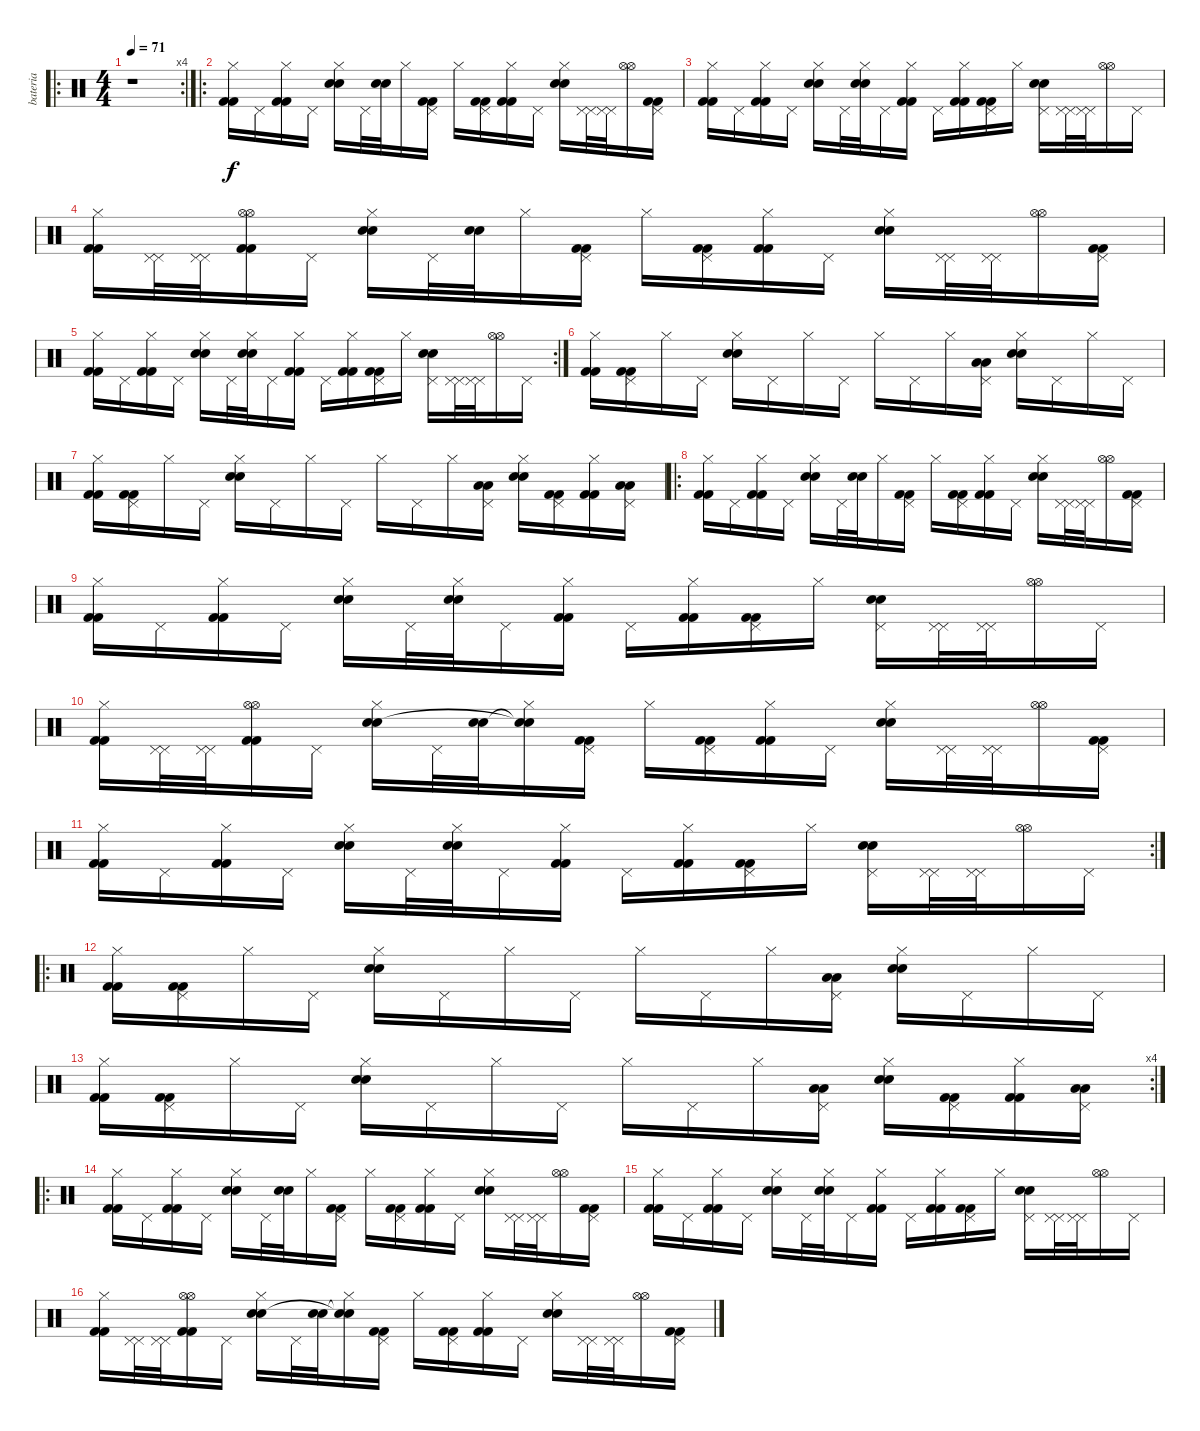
\track ("bateria" "bateria") {instrument percussion}
\staff {score}
\articulation defaults
\ro
\rc 4
\ts (4 4)
\tempo 71
\clef neutral
\ks c
r.1{dy f} |
\ro
("Hi-Hat (closed)" "Kick (hit) 2" "Kick (hit) 2").16 "Pedal Hi-Hat (hit)".16 ("Hi-Hat (closed)" "Kick (hit) 2" "Kick (hit) 2").16 "Pedal Hi-Hat (hit)".16 ("Hi-Hat (closed)" "Electric Snare (hit)" "Electric Snare (hit)").16 "Pedal Hi-Hat (hit)".32 ("Electric Snare (hit)" "Electric Snare (hit)").32 "Hi-Hat (closed)".16 ("Pedal Hi-Hat (hit)" "Kick (hit) 2" "Kick (hit) 2").16 "Hi-Hat (closed)".16 ("Pedal Hi-Hat (hit)" "Kick (hit) 2" "Kick (hit) 2").16 ("Hi-Hat (closed)" "Kick (hit) 2" "Kick (hit) 2").16 "Pedal Hi-Hat (hit)".16 ("Hi-Hat (closed)" "Electric Snare (hit)" "Electric Snare (hit)").16 ("Pedal Hi-Hat (hit)" "Pedal Hi-Hat (hit)").32 ("Pedal Hi-Hat (hit)" "Pedal Hi-Hat (hit)").32 ("Hi-Hat (open)" "Hi-Hat (open)").16 ("Pedal Hi-Hat (hit)" "Kick (hit) 2" "Kick (hit) 2").16 |
("Hi-Hat (closed)" "Kick (hit) 2" "Kick (hit) 2").16 "Pedal Hi-Hat (hit)".16 ("Hi-Hat (closed)" "Kick (hit) 2" "Kick (hit) 2").16 "Pedal Hi-Hat (hit)".16 ("Hi-Hat (closed)" "Electric Snare (hit)" "Electric Snare (hit)").16 "Pedal Hi-Hat (hit)".32 ("Hi-Hat (closed)" "Electric Snare (hit)" "Electric Snare (hit)").32 "Pedal Hi-Hat (hit)".16 ("Hi-Hat (closed)" "Kick (hit) 2" "Kick (hit) 2").16 "Pedal Hi-Hat (hit)".16 ("Hi-Hat (closed)" "Kick (hit) 2" "Kick (hit) 2").16 ("Pedal Hi-Hat (hit)" "Kick (hit) 2" "Kick (hit) 2").16 "Hi-Hat (closed)".16 ("Pedal Hi-Hat (hit)" "Electric Snare (hit)" "Electric Snare (hit)").16 ("Pedal Hi-Hat (hit)" "Pedal Hi-Hat (hit)").32 ("Pedal Hi-Hat (hit)" "Pedal Hi-Hat (hit)").32 ("Hi-Hat (open)" "Hi-Hat (open)").16 "Pedal Hi-Hat (hit)".16 |
("Hi-Hat (closed)" "Kick (hit) 2" "Kick (hit) 2").16 ("Pedal Hi-Hat (hit)" "Pedal Hi-Hat (hit)").32 ("Pedal Hi-Hat (hit)" "Pedal Hi-Hat (hit)").32 ("Hi-Hat (open)" "Hi-Hat (open)" "Kick (hit) 2" "Kick (hit) 2").16 "Pedal Hi-Hat (hit)".16 ("Hi-Hat (closed)" "Electric Snare (hit)" "Electric Snare (hit)").16 "Pedal Hi-Hat (hit)".32 ("Electric Snare (hit)" "Electric Snare (hit)").32 "Hi-Hat (closed)".16 ("Pedal Hi-Hat (hit)" "Kick (hit) 2" "Kick (hit) 2").16 "Hi-Hat (closed)".16 ("Pedal Hi-Hat (hit)" "Kick (hit) 2" "Kick (hit) 2").16 ("Hi-Hat (closed)" "Kick (hit) 2" "Kick (hit) 2").16 "Pedal Hi-Hat (hit)".16 ("Hi-Hat (closed)" "Electric Snare (hit)" "Electric Snare (hit)").16 ("Pedal Hi-Hat (hit)" "Pedal Hi-Hat (hit)").32 ("Pedal Hi-Hat (hit)" "Pedal Hi-Hat (hit)").32 ("Hi-Hat (open)" "Hi-Hat (open)").16 ("Pedal Hi-Hat (hit)" "Kick (hit) 2" "Kick (hit) 2").16 |
\rc 2
("Hi-Hat (closed)" "Kick (hit) 2" "Kick (hit) 2").16 "Pedal Hi-Hat (hit)".16 ("Hi-Hat (closed)" "Kick (hit) 2" "Kick (hit) 2").16 "Pedal Hi-Hat (hit)".16 ("Hi-Hat (closed)" "Electric Snare (hit)" "Electric Snare (hit)").16 "Pedal Hi-Hat (hit)".32 ("Hi-Hat (closed)" "Electric Snare (hit)" "Electric Snare (hit)").32 "Pedal Hi-Hat (hit)".16 ("Hi-Hat (closed)" "Kick (hit) 2" "Kick (hit) 2").16 "Pedal Hi-Hat (hit)".16 ("Hi-Hat (closed)" "Kick (hit) 2" "Kick (hit) 2").16 ("Pedal Hi-Hat (hit)" "Kick (hit) 2" "Kick (hit) 2").16 "Hi-Hat (closed)".16 ("Pedal Hi-Hat (hit)" "Electric Snare (hit)" "Electric Snare (hit)").16 ("Pedal Hi-Hat (hit)" "Pedal Hi-Hat (hit)").32 ("Pedal Hi-Hat (hit)" "Pedal Hi-Hat (hit)").32 ("Hi-Hat (open)" "Hi-Hat (open)").16 "Pedal Hi-Hat (hit)".16 |
("Hi-Hat (closed)" "Kick (hit) 2" "Kick (hit) 2").16 ("Pedal Hi-Hat (hit)" "Kick (hit) 2" "Kick (hit) 2").16 "Hi-Hat (closed)".16 "Pedal Hi-Hat (hit)".16 ("Hi-Hat (closed)" "Electric Snare (hit)" "Electric Snare (hit)").16 "Pedal Hi-Hat (hit)".16 "Hi-Hat (closed)".16 "Pedal Hi-Hat (hit)".16 "Hi-Hat (closed)".16 "Pedal Hi-Hat (hit)".16 "Hi-Hat (closed)".16 ("Pedal Hi-Hat (hit)" "Low Tom (hit)" "Low Tom (hit)").16 ("Hi-Hat (closed)" "Electric Snare (hit)" "Electric Snare (hit)").16 "Pedal Hi-Hat (hit)".16 "Hi-Hat (closed)".16 "Pedal Hi-Hat (hit)".16 |
("Hi-Hat (closed)" "Kick (hit) 2" "Kick (hit) 2").16 ("Pedal Hi-Hat (hit)" "Kick (hit) 2" "Kick (hit) 2").16 "Hi-Hat (closed)".16 "Pedal Hi-Hat (hit)".16 ("Hi-Hat (closed)" "Electric Snare (hit)" "Electric Snare (hit)").16 "Pedal Hi-Hat (hit)".16 "Hi-Hat (closed)".16 "Pedal Hi-Hat (hit)".16 "Hi-Hat (closed)".16 "Pedal Hi-Hat (hit)".16 "Hi-Hat (closed)".16 ("Pedal Hi-Hat (hit)" "Low Tom (hit)" "Low Tom (hit)").16 ("Hi-Hat (closed)" "Electric Snare (hit)" "Electric Snare (hit)").16 ("Pedal Hi-Hat (hit)" "Kick (hit) 2" "Kick (hit) 2").16 ("Hi-Hat (closed)" "Kick (hit) 2" "Kick (hit) 2").16 ("Pedal Hi-Hat (hit)" "Low Tom (hit)" "Low Tom (hit)").16 |
\ro
("Hi-Hat (closed)" "Kick (hit) 2" "Kick (hit) 2").16 "Pedal Hi-Hat (hit)".16 ("Hi-Hat (closed)" "Kick (hit) 2" "Kick (hit) 2").16 "Pedal Hi-Hat (hit)".16 ("Hi-Hat (closed)" "Electric Snare (hit)" "Electric Snare (hit)").16 "Pedal Hi-Hat (hit)".32 ("Electric Snare (hit)" "Electric Snare (hit)").32 "Hi-Hat (closed)".16 ("Pedal Hi-Hat (hit)" "Kick (hit) 2" "Kick (hit) 2").16 "Hi-Hat (closed)".16 ("Pedal Hi-Hat (hit)" "Kick (hit) 2" "Kick (hit) 2").16 ("Hi-Hat (closed)" "Kick (hit) 2" "Kick (hit) 2").16 "Pedal Hi-Hat (hit)".16 ("Hi-Hat (closed)" "Electric Snare (hit)" "Electric Snare (hit)").16 ("Pedal Hi-Hat (hit)" "Pedal Hi-Hat (hit)").32 ("Pedal Hi-Hat (hit)" "Pedal Hi-Hat (hit)").32 ("Hi-Hat (open)" "Hi-Hat (open)").16 ("Pedal Hi-Hat (hit)" "Kick (hit) 2" "Kick (hit) 2").16 |
("Hi-Hat (closed)" "Kick (hit) 2" "Kick (hit) 2").16 "Pedal Hi-Hat (hit)".16 ("Hi-Hat (closed)" "Kick (hit) 2" "Kick (hit) 2").16 "Pedal Hi-Hat (hit)".16 ("Hi-Hat (closed)" "Electric Snare (hit)" "Electric Snare (hit)").16 "Pedal Hi-Hat (hit)".32 ("Hi-Hat (closed)" "Electric Snare (hit)" "Electric Snare (hit)").32 "Pedal Hi-Hat (hit)".16 ("Hi-Hat (closed)" "Kick (hit) 2" "Kick (hit) 2").16 "Pedal Hi-Hat (hit)".16 ("Hi-Hat (closed)" "Kick (hit) 2" "Kick (hit) 2").16 ("Pedal Hi-Hat (hit)" "Kick (hit) 2" "Kick (hit) 2").16 "Hi-Hat (closed)".16 ("Pedal Hi-Hat (hit)" "Electric Snare (hit)" "Electric Snare (hit)").16 ("Pedal Hi-Hat (hit)" "Pedal Hi-Hat (hit)").32 ("Pedal Hi-Hat (hit)" "Pedal Hi-Hat (hit)").32 ("Hi-Hat (open)" "Hi-Hat (open)").16 "Pedal Hi-Hat (hit)".16 |
("Hi-Hat (closed)" "Kick (hit) 2" "Kick (hit) 2").16 ("Pedal Hi-Hat (hit)" "Pedal Hi-Hat (hit)").32 ("Pedal Hi-Hat (hit)" "Pedal Hi-Hat (hit)").32 ("Hi-Hat (open)" "Hi-Hat (open)" "Kick (hit) 2" "Kick (hit) 2").16 "Pedal Hi-Hat (hit)".16 ("Hi-Hat (closed)" "Electric Snare (hit)" "Electric Snare (hit)").16 "Pedal Hi-Hat (hit)".32 ("Electric Snare (hit)" "Electric Snare (hit)").32 ("Hi-Hat (closed)" "Electric Snare (hit)"{t} "Electric Snare (hit)"{t}).16 ("Pedal Hi-Hat (hit)" "Kick (hit) 2" "Kick (hit) 2").16 "Hi-Hat (closed)".16 ("Pedal Hi-Hat (hit)" "Kick (hit) 2" "Kick (hit) 2").16 ("Hi-Hat (closed)" "Kick (hit) 2" "Kick (hit) 2").16 "Pedal Hi-Hat (hit)".16 ("Hi-Hat (closed)" "Electric Snare (hit)" "Electric Snare (hit)").16 ("Pedal Hi-Hat (hit)" "Pedal Hi-Hat (hit)").32 ("Pedal Hi-Hat (hit)" "Pedal Hi-Hat (hit)").32 ("Hi-Hat (open)" "Hi-Hat (open)").16 ("Pedal Hi-Hat (hit)" "Kick (hit) 2" "Kick (hit) 2").16 |
\rc 2
("Hi-Hat (closed)" "Kick (hit) 2" "Kick (hit) 2").16 "Pedal Hi-Hat (hit)".16 ("Hi-Hat (closed)" "Kick (hit) 2" "Kick (hit) 2").16 "Pedal Hi-Hat (hit)".16 ("Hi-Hat (closed)" "Electric Snare (hit)" "Electric Snare (hit)").16 "Pedal Hi-Hat (hit)".32 ("Hi-Hat (closed)" "Electric Snare (hit)" "Electric Snare (hit)").32 "Pedal Hi-Hat (hit)".16 ("Hi-Hat (closed)" "Kick (hit) 2" "Kick (hit) 2").16 "Pedal Hi-Hat (hit)".16 ("Hi-Hat (closed)" "Kick (hit) 2" "Kick (hit) 2").16 ("Pedal Hi-Hat (hit)" "Kick (hit) 2" "Kick (hit) 2").16 "Hi-Hat (closed)".16 ("Pedal Hi-Hat (hit)" "Electric Snare (hit)" "Electric Snare (hit)").16 ("Pedal Hi-Hat (hit)" "Pedal Hi-Hat (hit)").32 ("Pedal Hi-Hat (hit)" "Pedal Hi-Hat (hit)").32 ("Hi-Hat (open)" "Hi-Hat (open)").16 "Pedal Hi-Hat (hit)".16 |
\ro
("Hi-Hat (closed)" "Kick (hit) 2" "Kick (hit) 2").16 ("Pedal Hi-Hat (hit)" "Kick (hit) 2" "Kick (hit) 2").16 "Hi-Hat (closed)".16 "Pedal Hi-Hat (hit)".16 ("Hi-Hat (closed)" "Electric Snare (hit)" "Electric Snare (hit)").16 "Pedal Hi-Hat (hit)".16 "Hi-Hat (closed)".16 "Pedal Hi-Hat (hit)".16 "Hi-Hat (closed)".16 "Pedal Hi-Hat (hit)".16 "Hi-Hat (closed)".16 ("Pedal Hi-Hat (hit)" "Low Tom (hit)" "Low Tom (hit)").16 ("Hi-Hat (closed)" "Electric Snare (hit)" "Electric Snare (hit)").16 "Pedal Hi-Hat (hit)".16 "Hi-Hat (closed)".16 "Pedal Hi-Hat (hit)".16 |
\rc 4
("Hi-Hat (closed)" "Kick (hit) 2" "Kick (hit) 2").16 ("Pedal Hi-Hat (hit)" "Kick (hit) 2" "Kick (hit) 2").16 "Hi-Hat (closed)".16 "Pedal Hi-Hat (hit)".16 ("Hi-Hat (closed)" "Electric Snare (hit)" "Electric Snare (hit)").16 "Pedal Hi-Hat (hit)".16 "Hi-Hat (closed)".16 "Pedal Hi-Hat (hit)".16 "Hi-Hat (closed)".16 "Pedal Hi-Hat (hit)".16 "Hi-Hat (closed)".16 ("Pedal Hi-Hat (hit)" "Low Tom (hit)" "Low Tom (hit)").16 ("Hi-Hat (closed)" "Electric Snare (hit)" "Electric Snare (hit)").16 ("Pedal Hi-Hat (hit)" "Kick (hit) 2" "Kick (hit) 2").16 ("Hi-Hat (closed)" "Kick (hit) 2" "Kick (hit) 2").16 ("Pedal Hi-Hat (hit)" "Low Tom (hit)" "Low Tom (hit)").16 |
\ro
("Hi-Hat (closed)" "Kick (hit) 2" "Kick (hit) 2").16 "Pedal Hi-Hat (hit)".16 ("Hi-Hat (closed)" "Kick (hit) 2" "Kick (hit) 2").16 "Pedal Hi-Hat (hit)".16 ("Hi-Hat (closed)" "Electric Snare (hit)" "Electric Snare (hit)").16 "Pedal Hi-Hat (hit)".32 ("Electric Snare (hit)" "Electric Snare (hit)").32 "Hi-Hat (closed)".16 ("Pedal Hi-Hat (hit)" "Kick (hit) 2" "Kick (hit) 2").16 "Hi-Hat (closed)".16 ("Pedal Hi-Hat (hit)" "Kick (hit) 2" "Kick (hit) 2").16 ("Hi-Hat (closed)" "Kick (hit) 2" "Kick (hit) 2").16 "Pedal Hi-Hat (hit)".16 ("Hi-Hat (closed)" "Electric Snare (hit)" "Electric Snare (hit)").16 ("Pedal Hi-Hat (hit)" "Pedal Hi-Hat (hit)").32 ("Pedal Hi-Hat (hit)" "Pedal Hi-Hat (hit)").32 ("Hi-Hat (open)" "Hi-Hat (open)").16 ("Pedal Hi-Hat (hit)" "Kick (hit) 2" "Kick (hit) 2").16 |
("Hi-Hat (closed)" "Kick (hit) 2" "Kick (hit) 2").16 "Pedal Hi-Hat (hit)".16 ("Hi-Hat (closed)" "Kick (hit) 2" "Kick (hit) 2").16 "Pedal Hi-Hat (hit)".16 ("Hi-Hat (closed)" "Electric Snare (hit)" "Electric Snare (hit)").16 "Pedal Hi-Hat (hit)".32 ("Hi-Hat (closed)" "Electric Snare (hit)" "Electric Snare (hit)").32 "Pedal Hi-Hat (hit)".16 ("Hi-Hat (closed)" "Kick (hit) 2" "Kick (hit) 2").16 "Pedal Hi-Hat (hit)".16 ("Hi-Hat (closed)" "Kick (hit) 2" "Kick (hit) 2").16 ("Pedal Hi-Hat (hit)" "Kick (hit) 2" "Kick (hit) 2").16 "Hi-Hat (closed)".16 ("Pedal Hi-Hat (hit)" "Electric Snare (hit)" "Electric Snare (hit)").16 ("Pedal Hi-Hat (hit)" "Pedal Hi-Hat (hit)").32 ("Pedal Hi-Hat (hit)" "Pedal Hi-Hat (hit)").32 ("Hi-Hat (open)" "Hi-Hat (open)").16 "Pedal Hi-Hat (hit)".16 |
("Hi-Hat (closed)" "Kick (hit) 2" "Kick (hit) 2").16 ("Pedal Hi-Hat (hit)" "Pedal Hi-Hat (hit)").32 ("Pedal Hi-Hat (hit)" "Pedal Hi-Hat (hit)").32 ("Hi-Hat (open)" "Hi-Hat (open)" "Kick (hit) 2" "Kick (hit) 2").16 "Pedal Hi-Hat (hit)".16 ("Hi-Hat (closed)" "Electric Snare (hit)" "Electric Snare (hit)").16 "Pedal Hi-Hat (hit)".32 ("Electric Snare (hit)" "Electric Snare (hit)").32 ("Hi-Hat (closed)" "Electric Snare (hit)"{t} "Electric Snare (hit)"{t}).16 ("Pedal Hi-Hat (hit)" "Kick (hit) 2" "Kick (hit) 2").16 "Hi-Hat (closed)".16 ("Pedal Hi-Hat (hit)" "Kick (hit) 2" "Kick (hit) 2").16 ("Hi-Hat (closed)" "Kick (hit) 2" "Kick (hit) 2").16 "Pedal Hi-Hat (hit)".16 ("Hi-Hat (closed)" "Electric Snare (hit)" "Electric Snare (hit)").16 ("Pedal Hi-Hat (hit)" "Pedal Hi-Hat (hit)").32 ("Pedal Hi-Hat (hit)" "Pedal Hi-Hat (hit)").32 ("Hi-Hat (open)" "Hi-Hat (open)").16 ("Pedal Hi-Hat (hit)" "Kick (hit) 2" "Kick (hit) 2").16
